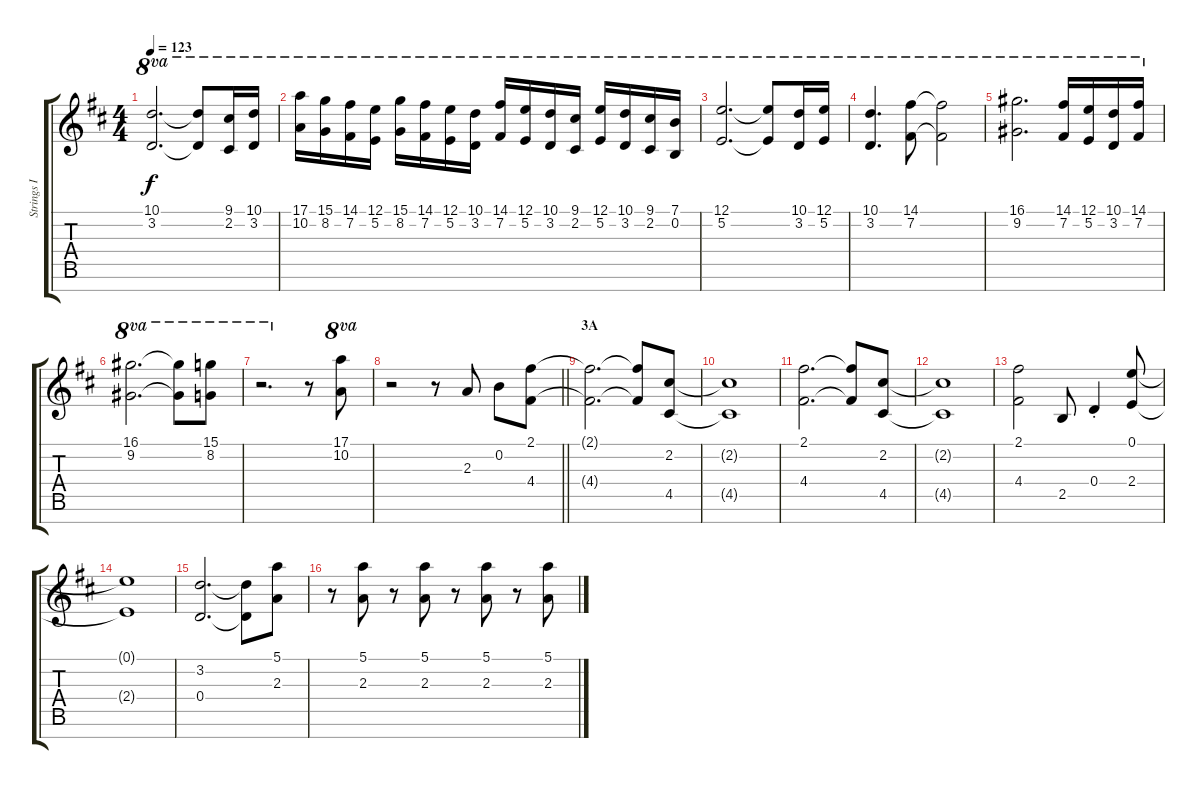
\track ("Strings I" "Strings I") {instrument stringensemble1}
\staff {score tabs}
\tuning (E5 B4 G4 D4 A3 E3 B2) {hide}
\ts (4 4)
\tempo 123
\clef g2
\ks d
(10.1 3.2).2{d ot 8va dy f} (10.1{t} 3.2{t}).8{ot 8va} (9.1 2.2).16{ot 8va} (10.1 3.2).16{ot 8va} |
(17.1 10.2).16{ot 8va} (15.1 8.2).16{ot 8va} (14.1 7.2).16{ot 8va} (12.1 5.2).16{ot 8va} (15.1 8.2).16{ot 8va} (14.1 7.2).16{ot 8va} (12.1 5.2).16{ot 8va} (10.1 3.2).16{ot 8va} (14.1 7.2).16{ot 8va} (12.1 5.2).16{ot 8va} (10.1 3.2).16{ot 8va} (9.1 2.2).16{ot 8va} (12.1 5.2).16{ot 8va} (10.1 3.2).16{ot 8va} (9.1 2.2).16{ot 8va} (7.1 0.2).16{ot 8va} |
(12.1 5.2).2{d ot 8va} (12.1{t} 5.2{t}).8{ot 8va} (10.1 3.2).16{ot 8va} (12.1 5.2).16{ot 8va} |
(10.1 3.2).4{d ot 8va} (14.1 7.2).8{ot 8va} (14.1{t} 7.2{t}).2{ot 8va} |
(16.1 9.2).2{d ot 8va} (14.1 7.2).16{ot 8va} (12.1 5.2).16{ot 8va} (10.1 3.2).16{ot 8va} (14.1 7.2).16{ot 8va} |
(16.1 9.2).2{d ot 8va} (16.1{t} 9.2{t}).8{ot 8va} (15.1 8.2).8{ot 8va} |
r.2{d ot 8va} r.8 (17.1 10.2).8{ot 8va} |
\barLineRight lightlight
r.2 r.8 2.3.8 0.2.8 (2.1 4.4).8 |
\section ("" "3A")
(2.1{t} 4.4{t}).2{d} (2.1{t} 4.4{t}).8 (2.2 4.5).8 |
(2.2{t} 4.5{t}).1 |
(2.1 4.4).2{d} (2.1{t} 4.4{t}).8 (2.2 4.5).8 |
(2.2{t} 4.5{t}).1 |
(2.1 4.4).2 2.5.8 0.4{st}.4 (0.1 2.4).8 |
(0.1{t} 2.4{t}).1 |
(3.2 0.4).2{d} (3.2{t} 0.4{t}).8 (5.1 2.3).8 |
r.8 (5.1 2.3).8 r.8 (5.1 2.3).8 r.8 (5.1 2.3).8 r.8 (5.1 2.3).8
